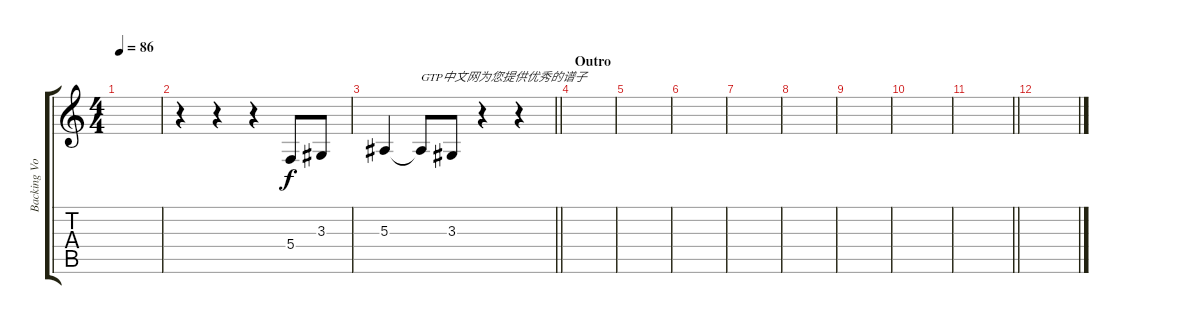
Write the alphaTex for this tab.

\track ("Backing Vocals" "Backing Vo") {instrument lead6voice}
\staff {score tabs}
\tuning (D4 A3 F3 C3 G2 D2) {hide}
\ts (4 4)
\tempo 86
\clef g2
\ks c
|
r.4 r.4 r.4 5.4.8 3.3.8 |
\barLineRight lightlight
5.3.4 5.3{t}.8{txt "GTP中文网为您提供优秀的谱子"} 3.3.8 r.4 r.4 |
\section ("" "Outro")
|
|
|
|
|
|
|
\barLineRight lightlight
|
\section ("" "")
